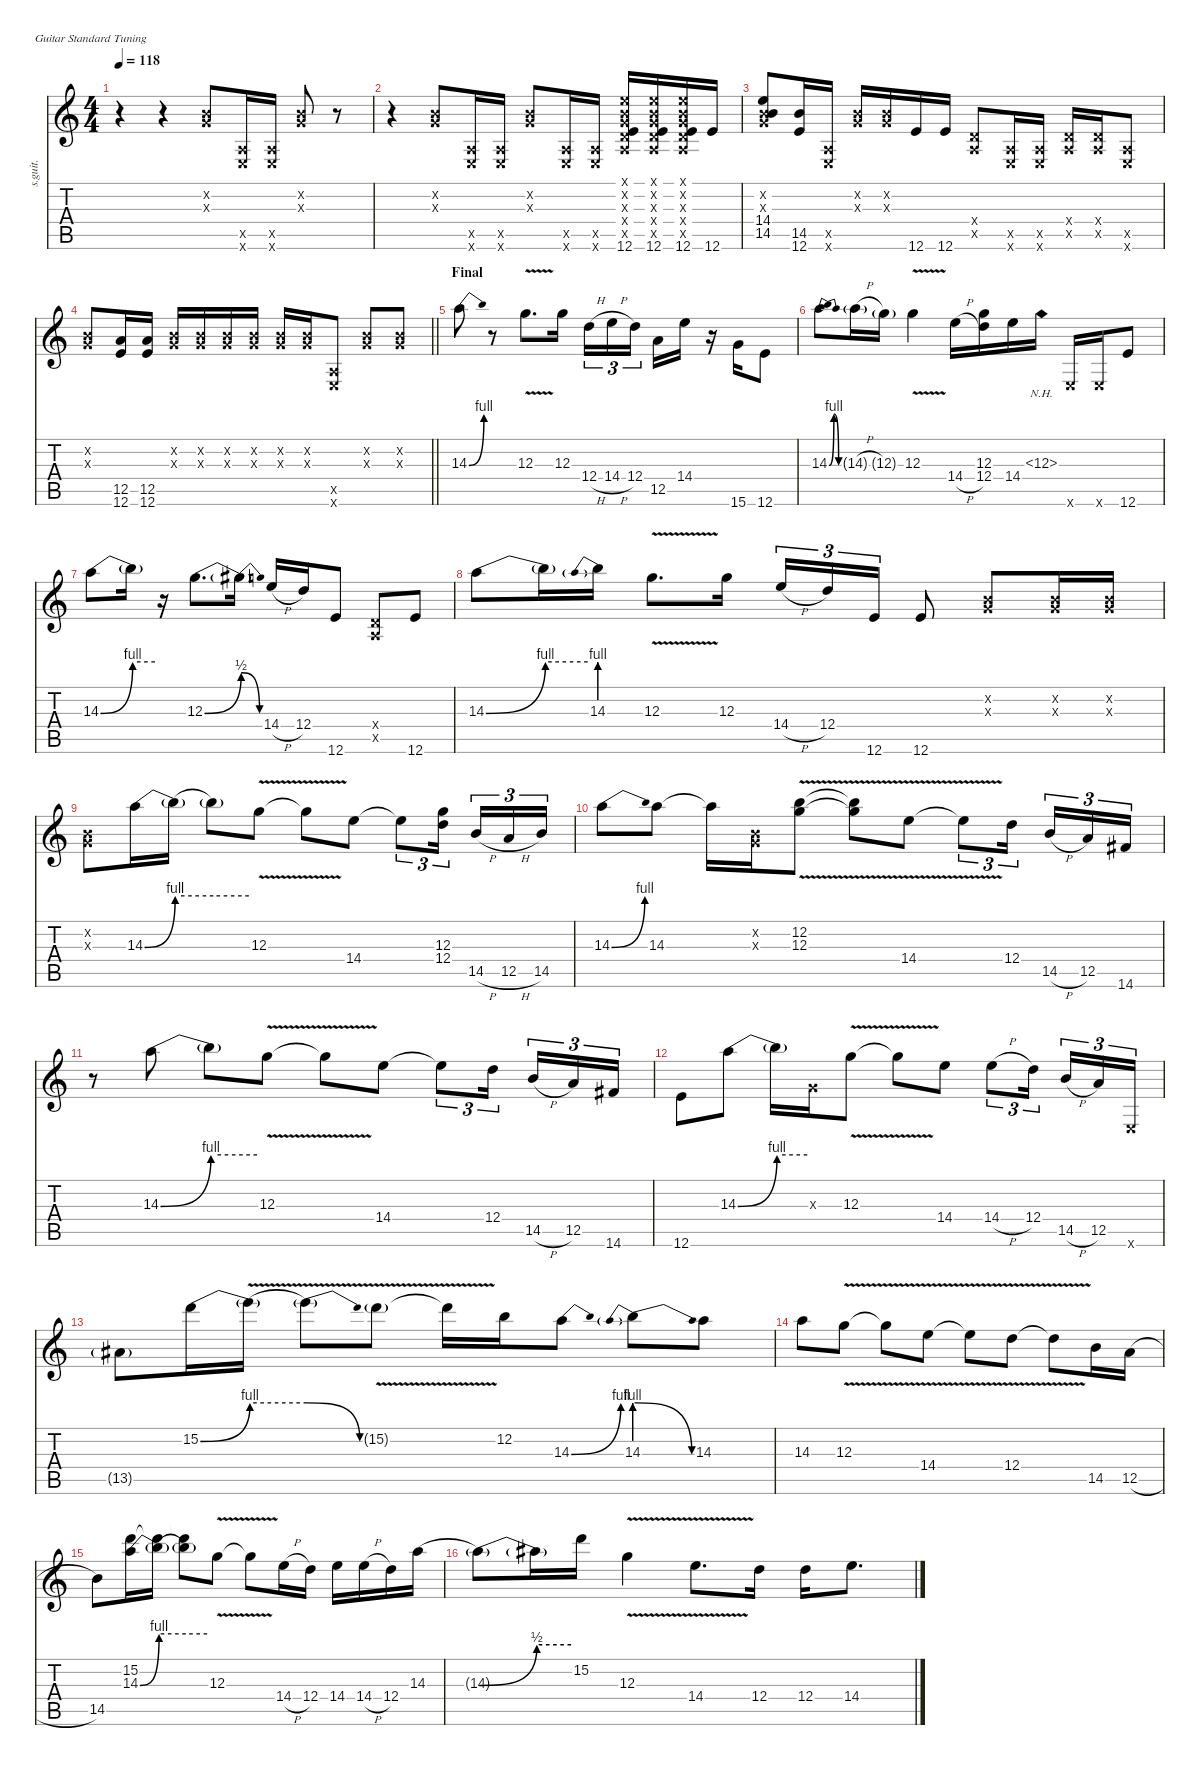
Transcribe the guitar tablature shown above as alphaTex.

\defaultSystemsLayout 4
\hideDynamics
\bracketExtendMode nobrackets
\otherSystemsTrackNameOrientation horizontal
\track ("Overdub" "s.guit.") {instrument acousticguitarsteel}
\staff {score tabs}
\tuning (E4 B3 G3 D3 A2 E2)
\ts (4 4)
\tempo 118
\clef g2
\ks c
r.4{dy f beam Down} r.4{beam Down} (0.2{x} 0.3{x}).8{beam Up} (0.5{x} 0.6{x}).16{beam Up} (0.5{x} 0.6{x}).16{beam Up} (0.2{x} 0.3{x}).8{beam Up} r.8{beam Up} |
r.4{beam Down} (0.2{x} 0.3{x}).8{beam Up} (0.5{x} 0.6{x}).16{beam Up} (0.5{x} 0.6{x}).16{beam Up} (0.2{x} 0.3{x}).8{beam Up} (0.5{x} 0.6{x}).16{beam Up} (0.5{x} 0.6{x}).16{beam Up} (0.1{x} 0.2{x} 0.3{x} 0.4{x} 0.5{x} 12.6).16{beam Up} (0.1{x} 0.2{x} 0.3{x} 0.4{x} 0.5{x} 12.6).16{beam Up} (0.1{x} 0.2{x} 0.3{x} 0.4{x} 0.5{x} 12.6).16{beam Up} 12.6.16{beam Up} |
(0.2{x} 0.3{x} 14.4 14.5).8{beam Up} (14.5 12.6).16{beam Up} (0.5{x} 0.6{x}).16{beam Up} (0.2{x} 0.3{x}).16{beam Up} (0.2{x} 0.3{x}).16{beam Up} 12.6.16{beam Up} 12.6.16{beam Up} (0.4{x} 0.5{x}).8{beam Up} (0.5{x} 0.6{x}).16{beam Up} (0.5{x} 0.6{x}).16{beam Up} (0.4{x} 0.5{x}).16{beam Up} (0.4{x} 0.5{x}).16{beam Up} (0.5{x} 0.6{x}).8{beam Up} |
\barLineRight lightlight
(0.2{x} 0.3{x}).8{beam Up} (12.5 12.6).16{beam Up} (12.5 12.6).16{beam Up} (0.2{x} 0.3{x}).16{beam Up} (0.2{x} 0.3{x}).16{beam Up} (0.2{x} 0.3{x}).16{beam Up} (0.2{x} 0.3{x}).16{beam Up} (0.2{x} 0.3{x}).16{beam Up} (0.2{x} 0.3{x}).16{beam Up} (0.5{x} 0.6{x}).8{beam Up} (0.2{x} 0.3{x}).8{beam Up} (0.2{x} 0.3{x}).8{beam Up} |
\section ("" "Final")
14.3{be (bend 0 0 30 4)}.8{dy ff beam Down} r.8{beam Down} 12.3{v}.8{d beam Down} 12.3.16{dy f beam Down} 12.4{h}.16{tu (3 2) dy ff beam Down} 14.4{h}.16{tu (3 2) dy f beam Down} 12.4.16{tu (3 2) beam Down} 12.5.16{beam Down} 14.4.16{beam Down} r.16{beam Down} 15.6.16{beam Up} 12.6.8{dy ff beam Up} |
14.3{be (bendrelease 0 0 15 4 45 4 60 0)}.8{beam Down} 14.3{h g}.16{dy f beam Down} 12.3{g}.16{dy mf beam Down} 12.3{v}.4{dy ff beam Down} 14.4{h}.16{dy f beam Down} (12.3 12.4).16{dy mf beam Down} 14.4.16{dy f beam Down} 12.3{nh}.16{beam Down} 0.6{x}.16{beam Up} 0.6{x}.16{beam Up} 12.6.8{beam Up} |
14.3{be (bend 0 0 60 4)}.8{dy ff beam Down} 14.3{be (hold 0 4 60 4) t}.16{dy f beam Down} r.16{beam Down} 12.3{be (bend 0 0 60 2)}.8{d dy ff beam Down} 12.3{be (release 0 2 60 0) t}.16{dy f beam Down} 14.4{h}.16{dy ff beam Up} 12.4.16{dy f beam Up} 12.6.8{beam Up} (0.4{x} 0.5{x}).8{beam Up} 12.6.8{beam Up} |
14.3{be (bend 0 0 60 4)}.8{dy ff beam Down} 14.3{be (hold 0 4 60 4) t}.16{dy f beam Down} 14.3{be (prebend 0 4 60 4)}.16{beam Down} 12.3{v}.8{d dy ff beam Down} 12.3.16{dy f beam Down} 14.4{h}.16{tu (3 2) beam Up} 12.4.16{tu (3 2) beam Up} 12.6.16{tu (3 2) beam Up} 12.6.8{beam Up} (0.2{x} 0.3{x}).8{beam Up} (0.2{x} 0.3{x}).16{beam Up} (0.2{x} 0.3{x}).16{beam Up} |
(0.2{x} 0.3{x}).8{beam Down} 14.3{be (bend 0 0 60 4)}.16{dy ff beam Down} 14.3{be (hold 0 4 60 4) t}.16{dy f beam Down} 14.3{be (hold 0 4 60 4) t}.8{beam Down} 12.3{v}.8{dy ff beam Down} 12.3{v t}.8{dy f beam Down} 14.4.8{beam Down} 14.4{t}.8{tu (3 2) beam Down} (12.3 12.4).16{tu (3 2) dy mp beam Down} 14.5{h}.16{tu (3 2) dy f beam Up} 12.5{h}.16{tu (3 2) beam Up} 14.5.16{tu (3 2) beam Up} |
14.3{be (bend 0 0 30 4)}.8{beam Down} 14.3.8{dy ff beam Down} 14.3{t}.16{dy f beam Down} (0.2{x} 0.3{x}).16{beam Down} (12.2{v} 12.3{v}).8{beam Down} (12.2{v t} 12.3{v t}).8{beam Down} 14.4{v}.8{beam Down} 14.4{v t}.8{tu (3 2) beam Down} 12.4.16{tu (3 2) beam Down} 14.5{h}.16{tu (3 2) beam Up} 12.5.16{tu (3 2) beam Up} 14.6{acc #}.16{tu (3 2) beam Up} |
r.8{beam Down} 14.3{be (bend 0 0 60 4)}.8{dy ff beam Down} 14.3{be (hold 0 4 60 4) t}.8{dy f beam Down} 12.3{v}.8{dy ff beam Down} 12.3{v t}.8{dy f beam Down} 14.4.8{beam Down} 14.4{t}.8{tu (3 2) beam Down} 12.4.16{tu (3 2) beam Down} 14.5{h}.16{tu (3 2) beam Up} 12.5.16{tu (3 2) beam Up} 14.6{acc #}.16{tu (3 2) beam Up} |
12.6.8{beam Down} 14.3{be (bend 0 0 60 4)}.8{beam Down} 14.3{be (hold 0 4 60 4) t}.16{beam Down} 0.3{x}.16{beam Down} 12.3{v}.8{dy ff beam Down} 12.3{v t}.8{dy f beam Down} 14.4.8{beam Down} 14.4{h}.8{tu (3 2) beam Down} 12.4.16{tu (3 2) beam Down} 14.5{h}.16{tu (3 2) beam Up} 12.5.16{tu (3 2) beam Up} 0.6{x}.16{tu (3 2) beam Up} |
13.5{g acc #}.8{dy mf beam Down} 15.2{be (bend 0 0 60 4)}.16{dy f beam Down} 15.2{be (hold 0 4 60 4) v t}.16{beam Down} 15.2{be (release 0 4 60 0) t}.8{beam Down} 15.2{v g}.8{beam Down} 15.2{v t}.16{beam Down} 12.2.16{beam Down} 14.3{be (bend 0 0 30 4)}.8{beam Down} 14.3{be (prebendrelease 0 4 15 0)}.8{beam Down} 14.3.8{beam Down} |
14.3.8{dy ff beam Down} 12.3{v}.8{beam Down} 12.3{v t}.8{dy f beam Down} 14.4{v}.8{dy ff beam Down} 14.4{v t}.8{dy f beam Down} 12.4{v}.8{beam Down} 12.4{v t}.8{beam Down} 14.5.16{beam Down} 12.5{h}.16{beam Down} |
14.5.8{beam Down} (15.2 14.3{be (bend 0 0 60 4)}).16{beam Down} (15.2{t} 14.3{be (hold 0 4 60 4) t}).16{beam Down} (15.2{t} 14.3{be (hold 0 4 60 4) t}).8{beam Down} 12.3{v}.8{dy ff beam Down} 12.3{v t}.8{dy f beam Down} 14.4{h}.16{beam Down} 12.4.16{beam Down} 14.4.16{beam Down} 14.4{h}.16{beam Down} 12.4.16{beam Down} 14.3{be (hold 0 0 60 0)}.16{beam Down} |
14.3{be (bend 0 0 60 2) t}.8{beam Down} 14.3{be (hold 0 2 60 2) t}.16{beam Down} 15.2.16{beam Down} 12.3{v}.4{dy ff beam Down} 14.4{v}.8{d beam Down} 12.4.16{dy f beam Down} 12.4.16{beam Down} 14.4.8{d beam Down}
